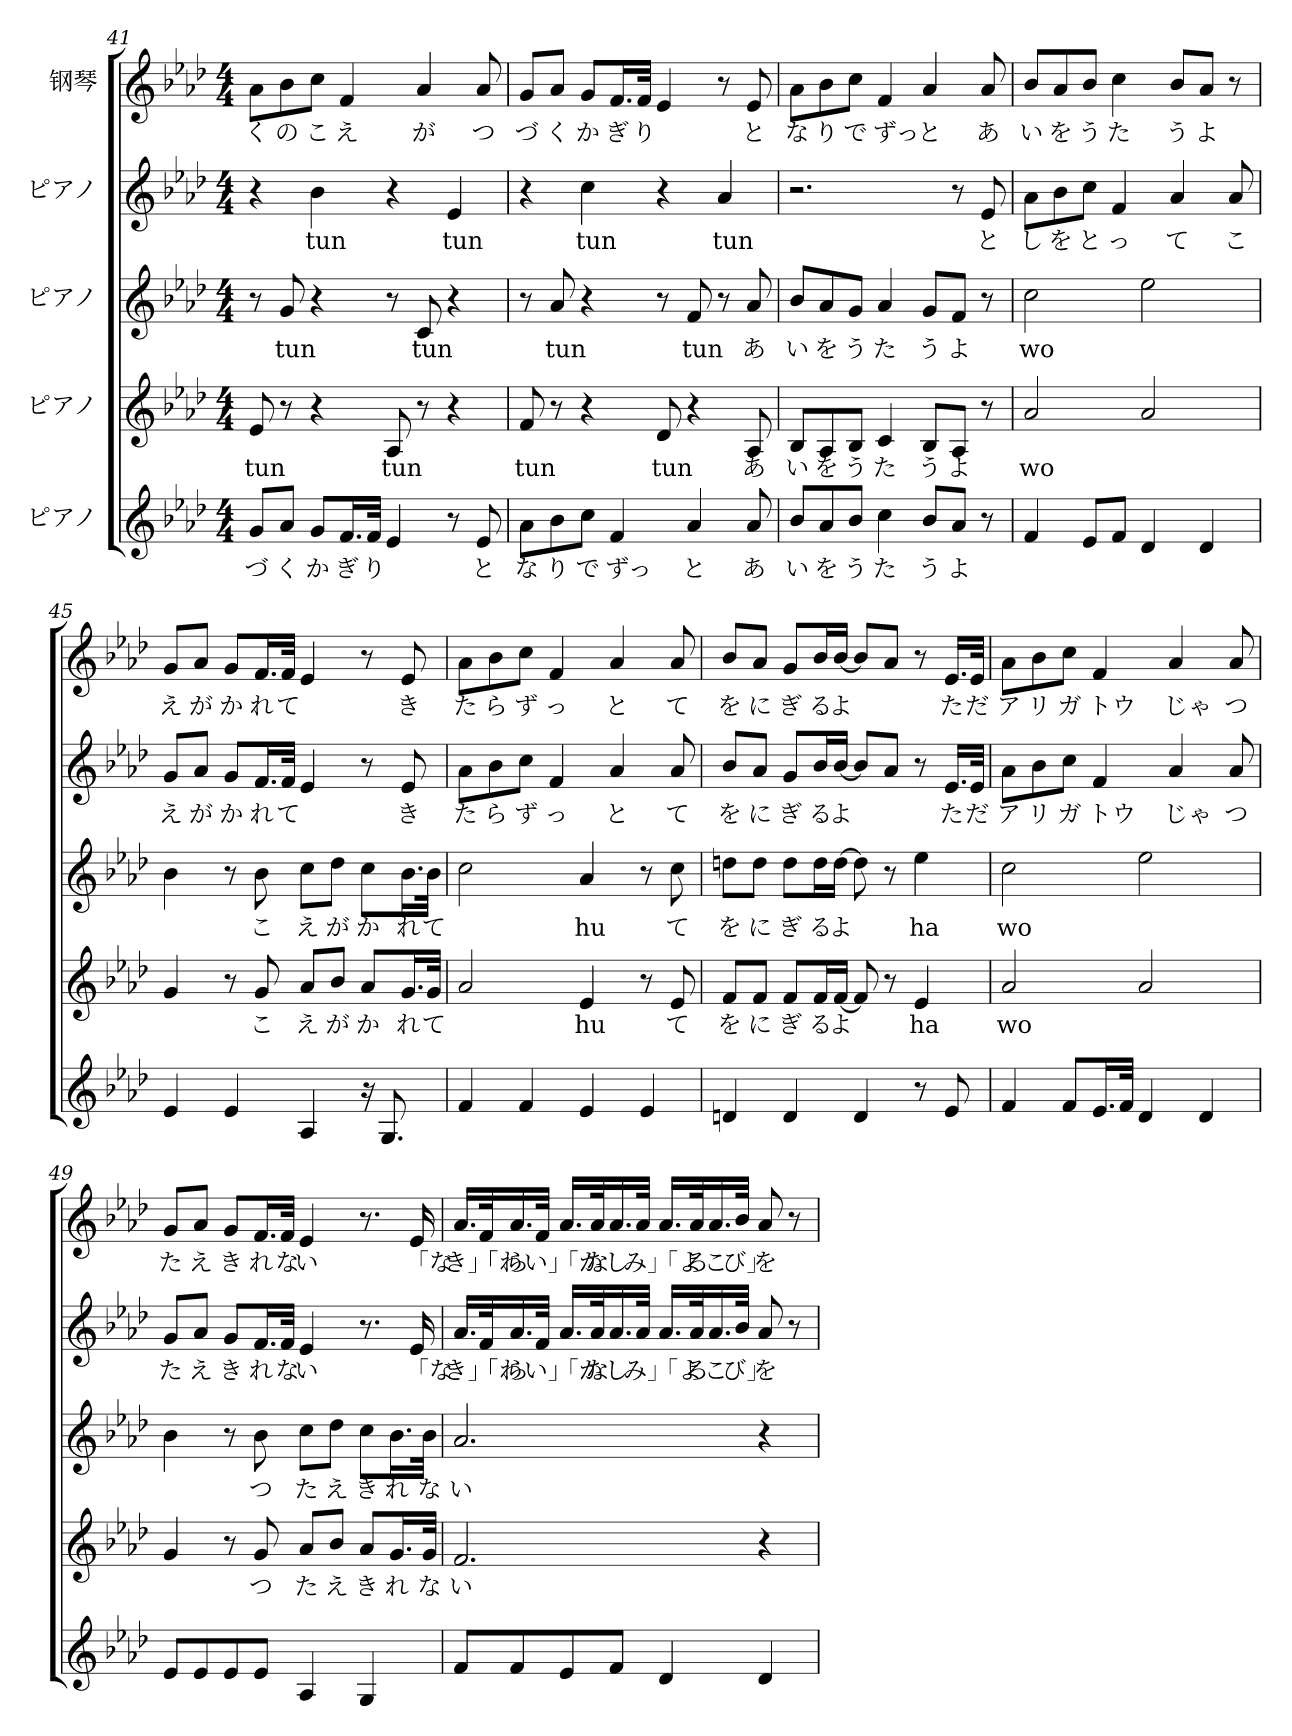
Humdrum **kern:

**kern	**text	**kern	**text	**kern	**text	**kern	**text	**kern	**text
*part5	*part5	*part4	*part4	*part3	*part3	*part2	*part2	*part1	*part1
*staff5	*staff5	*staff4	*staff4	*staff3	*staff3	*staff2	*staff2	*staff1	*staff1
*I"ピアノ	*	*I"ピアノ	*	*I"ピアノ	*	*I"ピアノ	*	*I"钢琴	*
*clefG2	*	*clefG2	*	*clefG2	*	*clefG2	*	*clefG2	*
*k[b-e-a-d-]	*	*k[b-e-a-d-]	*	*k[b-e-a-d-]	*	*k[b-e-a-d-]	*	*k[b-e-a-d-]	*
*M4/4	*	*M4/4	*	*M4/4	*	*M4/4	*	*M4/4	*
=41	=41	=41	=41	=41	=41	=41	=41	=41	=41
8gL	づ	8e-	tun	8r	.	4r	.	8a-L	く
8a-J	く	8r	.	8g	tun	.	.	8b-	の
8gL	か	4r	.	4r	.	4b-	tun	8ccJ	こ
16.fL	ぎ	.	.	.	.	.	.	4f	え
32fJJk	り	.	.	.	.	.	.	.	.
4e-	.	8A-	tun	8r	.	4r	.	.	.
.	.	8r	.	8c	tun	.	.	4a-	が
8r	.	4r	.	4r	.	4e-	tun	.	.
8e-	と	.	.	.	.	.	.	8a-	つ
=42	=42	=42	=42	=42	=42	=42	=42	=42	=42
8a-L	な	8f	tun	8r	.	4r	.	8gL	づ
8b-	り	8r	.	8a-	tun	.	.	8a-J	く
8ccJ	で	4r	.	4r	.	4cc	tun	8gL	か
4f	ずっ	.	.	.	.	.	.	16.fL	ぎ
.	.	.	.	.	.	.	.	32fJJk	り
.	.	8d-	tun	8r	.	4r	.	4e-	.
4a-	と	4r	.	8f	tun	.	.	.	.
.	.	.	.	8r	.	4a-	tun	8r	.
8a-	あ	8A-	あ	8a-	あ	.	.	8e-	と
=43	=43	=43	=43	=43	=43	=43	=43	=43	=43
8b-L	い	8B-L	い	8b-L	い	2.r	.	8a-L	な
8a-	を	8A-	を	8a-	を	.	.	8b-	り
8b-J	う	8B-J	う	8gJ	う	.	.	8ccJ	で
4cc	た	4c	た	4a-	た	.	.	4f	ずっ
8b-L	う	8B-L	う	8gL	う	.	.	4a-	と
8a-J	よ	8A-J	よ	8fJ	よ	8r	.	.	.
8r	.	8r	.	8r	.	8e-	と	8a-	あ
=44	=44	=44	=44	=44	=44	=44	=44	=44	=44
4f	.	2a-	wo	2cc	wo	8a-L	し	8b-L	い
.	.	.	.	.	.	8b-	を	8a-	を
8e-L	.	.	.	.	.	8ccJ	と	8b-J	う
8fJ	.	.	.	.	.	4f	っ	4cc	た
4d-	.	2a-	.	2ee-	.	.	.	.	.
.	.	.	.	.	.	4a-	て	8b-L	う
4d-	.	.	.	.	.	.	.	8a-J	よ
.	.	.	.	.	.	8a-	こ	8r	.
=45	=45	=45	=45	=45	=45	=45	=45	=45	=45
4e-	.	4g	.	4b-	.	8gL	え	8gL	え
.	.	.	.	.	.	8a-J	が	8a-J	が
4e-	.	8r	.	8r	.	8gL	か	8gL	か
.	.	8g	こ	8b-	こ	16.fL	れ	16.fL	れ
.	.	.	.	.	.	32fJJk	て	32fJJk	て
4A-	.	8a-L	え	8ccL	え	4e-	.	4e-	.
.	.	8b-J	が	8dd-J	が	.	.	.	.
16r	.	8a-L	か	8ccL	か	8r	.	8r	.
8.G	.	.	.	.	.	.	.	.	.
.	.	16.gL	れ	16.b-L	れ	8e-	き	8e-	き
.	.	32gJJk	て	32b-JJk	て	.	.	.	.
=46	=46	=46	=46	=46	=46	=46	=46	=46	=46
4f	.	2a-	.	2cc	.	8a-L	た	8a-L	た
.	.	.	.	.	.	8b-	ら	8b-	ら
4f	.	.	.	.	.	8ccJ	ず	8ccJ	ず
.	.	.	.	.	.	4f	っ	4f	っ
4e-	.	4e-	hu	4a-	hu	.	.	.	.
.	.	.	.	.	.	4a-	と	4a-	と
4e-	.	8r	.	8r	.	.	.	.	.
.	.	8e-	て	8cc	て	8a-	て	8a-	て
=47	=47	=47	=47	=47	=47	=47	=47	=47	=47
4dn	.	8fL	を	8ddnL	を	8b-L	を	8b-L	を
.	.	8fJ	に	8ddJ	に	8a-J	に	8a-J	に
4d	.	8fL	ぎ	8ddL	ぎ	8gL	ぎ	8gL	ぎ
.	.	16fL	る	16ddL	る	16b-L	る	16b-L	る
.	.	[16fJJ	よ	[16ddJJ	よ	[16b-JJ	よ	[16b-JJ	よ
4d	.	8f]	.	8dd]	.	8b-L]	.	8b-L]	.
.	.	8r	.	8r	.	8a-J	.	8a-J	.
8r	.	4e-	ha	4ee-	ha	8r	.	8r	.
8e-	.	.	.	.	.	16.e-LL	た	16.e-LL	た
.	.	.	.	.	.	32e-JJk	だ	32e-JJk	だ
=48	=48	=48	=48	=48	=48	=48	=48	=48	=48
4f	.	2a-	wo	2cc	wo	8a-L	ア	8a-L	ア
.	.	.	.	.	.	8b-	リ	8b-	リ
8fL	.	.	.	.	.	8ccJ	ガ	8ccJ	ガ
16.e-L	.	.	.	.	.	4f	トウ	4f	トウ
32fJJk	.	.	.	.	.	.	.	.	.
4d-	.	2a-	.	2ee-	.	.	.	.	.
.	.	.	.	.	.	4a-	じゃ	4a-	じゃ
4d-	.	.	.	.	.	.	.	.	.
.	.	.	.	.	.	8a-	つ	8a-	つ
=49	=49	=49	=49	=49	=49	=49	=49	=49	=49
8e-L	.	4g	.	4b-	.	8gL	た	8gL	た
8e-	.	.	.	.	.	8a-J	え	8a-J	え
8e-	.	8r	.	8r	.	8gL	き	8gL	き
8e-J	.	8g	つ	8b-	つ	16.fL	れ	16.fL	れ
.	.	.	.	.	.	32fJJk	な	32fJJk	な
4A-	.	8a-L	た	8ccL	た	4e-	い	4e-	い
.	.	8b-J	え	8dd-J	え	.	.	.	.
4G	.	8a-L	き	8ccL	き	8.r	.	8.r	.
.	.	16.gL	れ	16.b-L	れ	.	.	.	.
.	.	.	.	.	.	16e-	「な	16e-	「な
.	.	32gJJk	な	32b-JJk	な	.	.	.	.
=50	=50	=50	=50	=50	=50	=50	=50	=50	=50
8fL	.	2.f	い	2.a-	い	16.a-LL	き」	16.a-LL	き」
.	.	.	.	.	.	32fK	「わ	32fK	「わ
8f	.	.	.	.	.	16.a-	ら	16.a-	ら
.	.	.	.	.	.	32fJJk	い」	32fJJk	い」
8e-	.	.	.	.	.	16.a-LL	「か	16.a-LL	「か
.	.	.	.	.	.	32a-K	な	32a-K	な
8fJ	.	.	.	.	.	16.a-	し	16.a-	し
.	.	.	.	.	.	32a-JJk	み」	32a-JJk	み」
4d-	.	.	.	.	.	16.a-LL	「よ	16.a-LL	「よ
.	.	.	.	.	.	32a-K	ろ	32a-K	ろ
.	.	.	.	.	.	16.a-	こ	16.a-	こ
.	.	.	.	.	.	32b-JJk	び」	32b-JJk	び」
4d-	.	4r	.	4r	.	8a-	を	8a-	を
.	.	.	.	.	.	8r	.	8r	.
=	=	=	=	=	=	=	=	=	=
*-	*-	*-	*-	*-	*-	*-	*-	*-	*-
